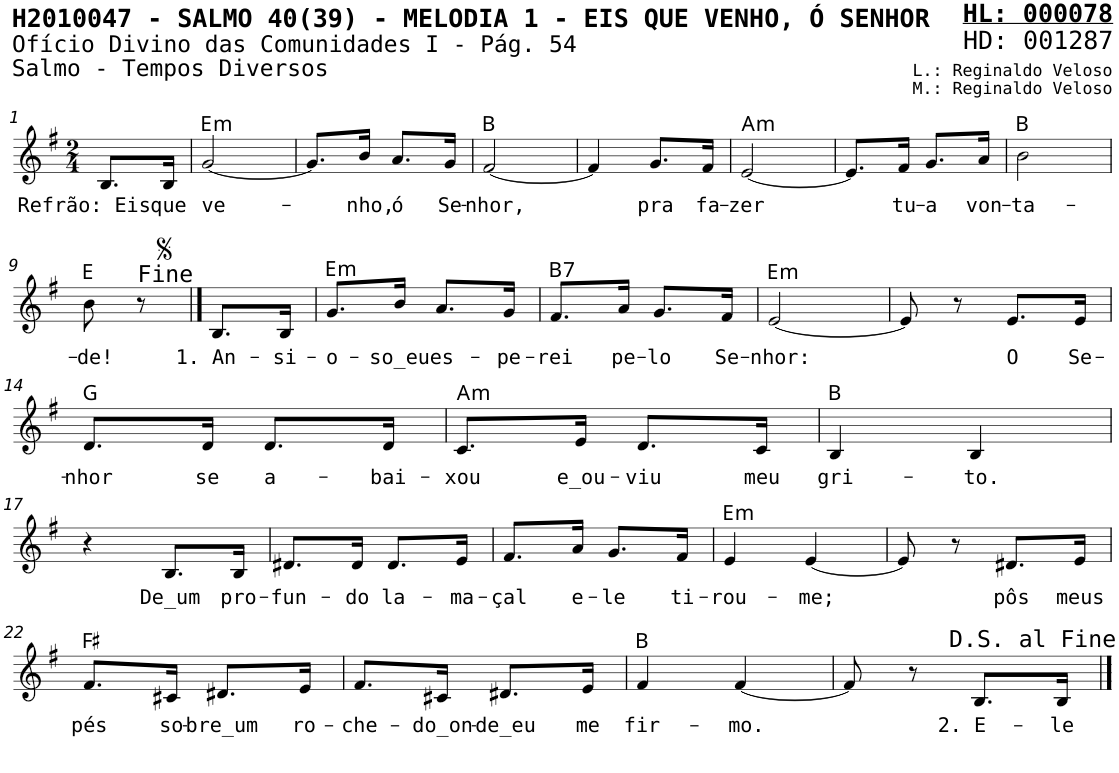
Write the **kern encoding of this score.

**kern	**text	**harte
*part1	*part1	*part1
*staff1	*staff1	*
*I"Voz	*	*
*I'V	*	*
*stria5	*	*
*clefG2	*	*
*k[f#]	*	*
*M2/4	*	*
=1	=1	=1
!	!LO:LY:b	!
8.B/L	Refrão: Eis	.
!	!LO:LY:b	!
16B/Jk	que	.
=2	=2	=2
!	!LO:LY:b	!LO:H:kt=m
[2g/	ve-	E:min
=3	=3	=3
8.g/L]	.	.
!	!LO:LY:b	!
16b/Jk	-nho,	.
!	!LO:LY:b	!
8.a/L	ó	.
!	!LO:LY:b	!
16g/Jk	Se-	.
=4	=4	=4
!	!LO:LY:b	!
[2f#/	-nhor,	B:maj
=5	=5	=5
4f#/]	.	.
!	!LO:LY:b	!
8.g/L	pra	.
!	!LO:LY:b	!
16f#/Jk	fa-	.
=6	=6	=6
!	!LO:LY:b	!LO:H:kt=m
[2e/	-zer	A:min
=7	=7	=7
8.e/L]	.	.
!	!LO:LY:b	!
16f#/Jk	tu-	.
!	!LO:LY:b	!
8.g/L	-a	.
!	!LO:LY:b	!
16a/Jk	von-	.
=8	=8	=8
!	!LO:LY:b	!
2b\	-ta-	B:maj
!!LO:LB:g=z
=9	=9	=9
!	!LO:LY:b	!
8b\	-de!	E:maj
8r	.	.
!	!LO:LY:b	!
8.B/L	1. An-	.
!	!LO:LY:b	!
16B/Jk	-si-	.
=10	=10	=10
!	!LO:LY:b	!LO:H:kt=m
8.g/L	-o-	E:min
!	!LO:LY:b	!
16b/Jk	-so_eu	.
!	!LO:LY:b	!
8.a/L	es-	.
!	!LO:LY:b	!
16g/Jk	-pe-	.
=11	=11	=11
!	!LO:LY:b	!LO:H:kt=7
8.f#/L	-rei	B:7
!	!LO:LY:b	!
16a/Jk	pe-	.
!	!LO:LY:b	!
8.g/L	-lo	.
!	!LO:LY:b	!
16f#/Jk	Se-	.
=12	=12	=12
!	!LO:LY:b	!LO:H:kt=m
[2e/	-nhor:	E:min
=13	=13	=13
8e/]	.	.
8r	.	.
!	!LO:LY:b	!
8.e/L	O	.
!	!LO:LY:b	!
16e/Jk	Se-	.
!!LO:LB:g=z
=14	=14	=14
!	!LO:LY:b	!
8.d/L	-nhor	G:maj
!	!LO:LY:b	!
16d/Jk	se	.
!	!LO:LY:b	!
8.d/L	a-	.
!	!LO:LY:b	!
16d/Jk	-bai-	.
=15	=15	=15
!	!LO:LY:b	!LO:H:kt=m
8.c/L	-xou	A:min
!	!LO:LY:b	!
16e/Jk	e_ou-	.
!	!LO:LY:b	!
8.d/L	-viu	.
!	!LO:LY:b	!
16c/Jk	meu	.
=16	=16	=16
!	!LO:LY:b	!
4B/	gri-	B:maj
!	!LO:LY:b	!
4B/	-to.	.
!!LO:LB:g=z
=17	=17	=17
4r	.	.
!	!LO:LY:b	!
8.B/L	De_um	.
!	!LO:LY:b	!
16B/Jk	pro-	.
=18	=18	=18
!	!LO:LY:b	!
8.d#X/L	-fun-	.
!	!LO:LY:b	!
16d#/Jk	-do	.
!	!LO:LY:b	!
8.d#/L	la-	.
!	!LO:LY:b	!
16e/Jk	-ma-	.
=19	=19	=19
!	!LO:LY:b	!
8.f#/L	-çal	.
!	!LO:LY:b	!
16a/Jk	e-	.
!	!LO:LY:b	!
8.g/L	-le	.
!	!LO:LY:b	!
16f#/Jk	ti-	.
=20	=20	=20
!	!LO:LY:b	!LO:H:kt=m
4e/	-rou-	E:min
!	!LO:LY:b	!
[4e/	-me;	.
=21	=21	=21
8e/]	.	.
8r	.	.
!	!LO:LY:b	!
8.d#X/L	pôs	.
!	!LO:LY:b	!
16e/Jk	meus	.
!!LO:LB:g=z
=22	=22	=22
!	!LO:LY:b	!
8.f#/L	pés	F#:maj
!	!LO:LY:b	!
16c#X/Jk	so-	.
!	!LO:LY:b	!
8.d#X/L	-bre_um	.
!	!LO:LY:b	!
16e/Jk	ro-	.
=23	=23	=23
!	!LO:LY:b	!
8.f#/L	-che-	.
!	!LO:LY:b	!
16c#X/Jk	-do_on-	.
!	!LO:LY:b	!
8.d#X/L	-de_eu	.
!	!LO:LY:b	!
16e/Jk	me	.
=24	=24	=24
!	!LO:LY:b	!
4f#/	fir-	B:maj
!	!LO:LY:b	!
[4f#/	-mo.	.
=25	=25	=25
8f#/]	.	.
8r	.	.
!	!LO:LY:b	!
8.B/L	2. E-	.
!	!LO:LY:b	!
16B/Jk	-le	.
==	==	==
*-	*-	*-
